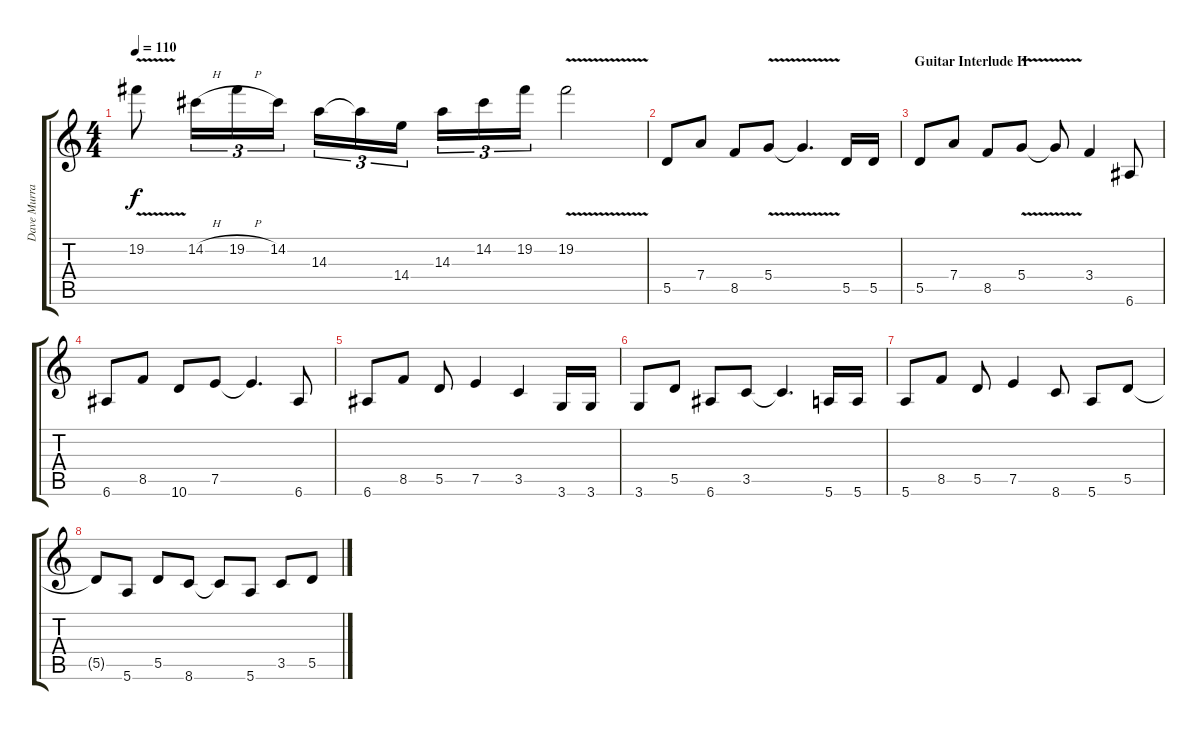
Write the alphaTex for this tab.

\track ("Dave Murray" "Dave Murra") {instrument overdrivenguitar}
\staff {score tabs}
\tuning (E4 B3 G3 D3 A2 E2) {hide}
\ts (4 4)
\tempo 110
\clef g2
\ks c
19.2{v}.8{dy f} 14.2{h}.16{tu (3 2)} 19.2{h}.16{tu (3 2)} 14.2.16{tu (3 2)} 14.3.16{tu (3 2)} 14.3{t}.16{tu (3 2)} 14.4.16{tu (3 2) beam splitsecondary} 14.3.16{tu (3 2)} 14.2.16{tu (3 2)} 19.2.16{tu (3 2)} 19.2{v}.2 |
5.5.8{volume 11} 7.4.8 8.5.8 5.4{v}.8 5.4{t}.4{d} 5.5.16 5.5.16 |
\section ("" "Guitar Interlude II")
5.5.8 7.4.8 8.5.8 5.4{v}.8 5.4{t}.8 3.4.4 6.6.8 |
6.6.8 8.5.8 10.6.8 7.5.8 7.5{t}.4{d} 6.6.8 |
6.6.8 8.5.8 5.5.8 7.5.4 3.5.4 3.6.16 3.6.16 |
3.6.8 5.5.8 6.6.8 3.5.8 3.5{t}.4{d} 5.6.16 5.6.16 |
5.6.8 8.5.8 5.5.8 7.5.4 8.6.8 5.6.8 5.5.8 |
5.5{t}.8 5.6.8 5.5.8 8.6.8 8.6{t}.8 5.6.8 3.5.8 5.5.8
